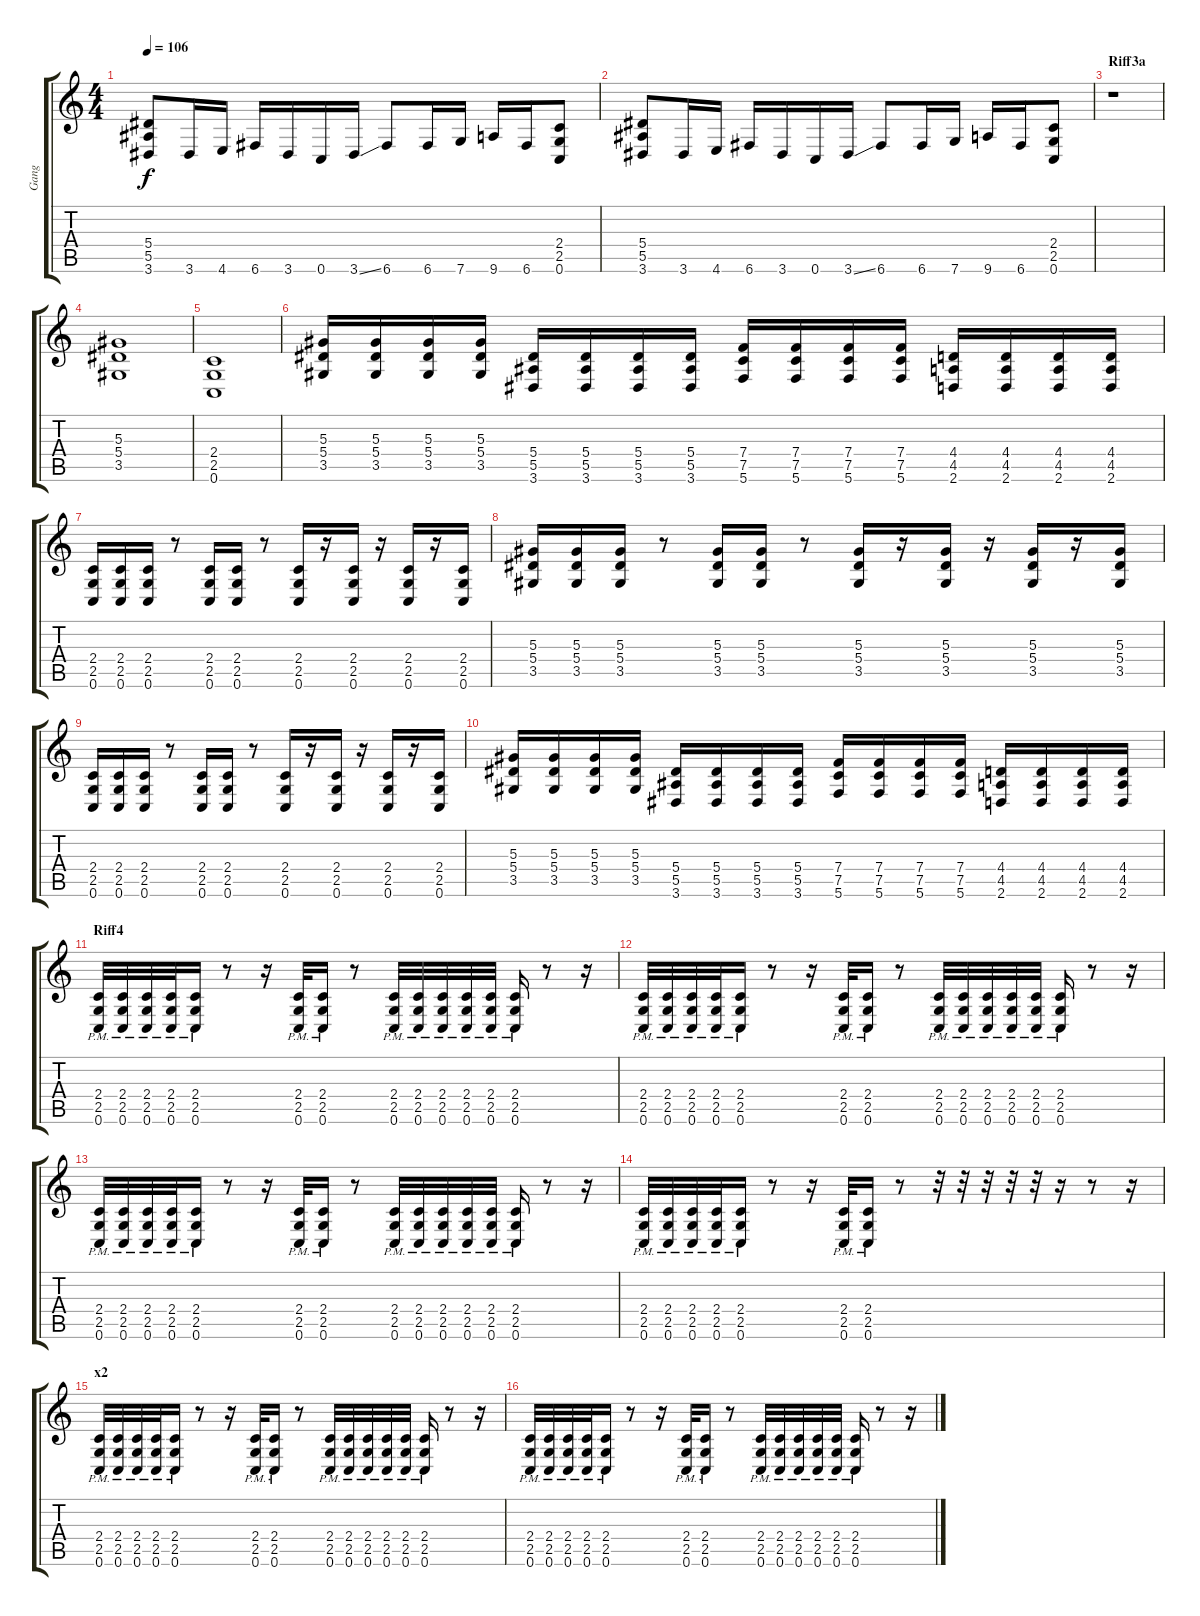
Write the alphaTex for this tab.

\track ("Gang" "Gang") {instrument distortionguitar}
\staff {score tabs}
\tuning (C4 G3 Eb3 Bb2 F2 C2) {hide}
\ts (4 4)
\tempo 106
\clef g2
\ks c
(5.4 5.5 3.6).8{dy f} 3.6.16 4.6.16 6.6.16 3.6.16 0.6.16 3.6{ss}.16 6.6.8 6.6.16 7.6.16 9.6.16 6.6.16 (2.4 2.5 0.6).8 |
(5.4 5.5 3.6).8 3.6.16 4.6.16 6.6.16 3.6.16 0.6.16 3.6{ss}.16 6.6.8 6.6.16 7.6.16 9.6.16 6.6.16 (2.4 2.5 0.6).8 |
\section ("" "Riff3a")
r.1 |
(5.3 5.4 3.5).1 |
(2.4 2.5 0.6).1 |
(5.3 5.4 3.5).16 (5.3 5.4 3.5).16 (5.3 5.4 3.5).16 (5.3 5.4 3.5).16 (5.4 5.5 3.6).16 (5.4 5.5 3.6).16 (5.4 5.5 3.6).16 (5.4 5.5 3.6).16 (7.4 7.5 5.6).16 (7.4 7.5 5.6).16 (7.4 7.5 5.6).16 (7.4 7.5 5.6).16 (4.4 4.5 2.6).16 (4.4 4.5 2.6).16 (4.4 4.5 2.6).16 (4.4 4.5 2.6).16 |
(2.4 2.5 0.6).16 (2.4 2.5 0.6).16 (2.4 2.5 0.6).16 r.8 (2.4 2.5 0.6).16 (2.4 2.5 0.6).16 r.8 (2.4 2.5 0.6).16 r.16 (2.4 2.5 0.6).16 r.16 (2.4 2.5 0.6).16 r.16 (2.4 2.5 0.6).16 |
(5.3 5.4 3.5).16 (5.3 5.4 3.5).16 (5.3 5.4 3.5).16 r.8 (5.3 5.4 3.5).16 (5.3 5.4 3.5).16 r.8 (5.3 5.4 3.5).16 r.16 (5.3 5.4 3.5).16 r.16 (5.3 5.4 3.5).16 r.16 (5.3 5.4 3.5).16 |
(2.4 2.5 0.6).16 (2.4 2.5 0.6).16 (2.4 2.5 0.6).16 r.8 (2.4 2.5 0.6).16 (2.4 2.5 0.6).16 r.8 (2.4 2.5 0.6).16 r.16 (2.4 2.5 0.6).16 r.16 (2.4 2.5 0.6).16 r.16 (2.4 2.5 0.6).16 |
(5.3 5.4 3.5).16 (5.3 5.4 3.5).16 (5.3 5.4 3.5).16 (5.3 5.4 3.5).16 (5.4 5.5 3.6).16 (5.4 5.5 3.6).16 (5.4 5.5 3.6).16 (5.4 5.5 3.6).16 (7.4 7.5 5.6).16 (7.4 7.5 5.6).16 (7.4 7.5 5.6).16 (7.4 7.5 5.6).16 (4.4 4.5 2.6).16 (4.4 4.5 2.6).16 (4.4 4.5 2.6).16 (4.4 4.5 2.6).16 |
\section ("" "Riff4")
(2.4{pm} 2.5 0.6).32 (2.4{pm} 2.5 0.6).32 (2.4{pm} 2.5 0.6).32 (2.4{pm} 2.5 0.6).32 (2.4{pm} 2.5 0.6).16 r.8 r.16 (2.4{pm} 2.5 0.6).32 (2.4{pm} 2.5 0.6).16 r.8 (2.4{pm} 2.5 0.6).32 (2.4{pm} 2.5 0.6).32 (2.4{pm} 2.5 0.6).32 (2.4{pm} 2.5 0.6).32 (2.4{pm} 2.5 0.6).32 (2.4{pm} 2.5 0.6).16 r.8 r.16 |
(2.4{pm} 2.5 0.6).32 (2.4{pm} 2.5 0.6).32 (2.4{pm} 2.5 0.6).32 (2.4{pm} 2.5 0.6).32 (2.4{pm} 2.5 0.6).16 r.8 r.16 (2.4{pm} 2.5 0.6).32 (2.4{pm} 2.5 0.6).16 r.8 (2.4{pm} 2.5 0.6).32 (2.4{pm} 2.5 0.6).32 (2.4{pm} 2.5 0.6).32 (2.4{pm} 2.5 0.6).32 (2.4{pm} 2.5 0.6).32 (2.4{pm} 2.5 0.6).16 r.8 r.16 |
(2.4{pm} 2.5 0.6).32 (2.4{pm} 2.5 0.6).32 (2.4{pm} 2.5 0.6).32 (2.4{pm} 2.5 0.6).32 (2.4{pm} 2.5 0.6).16 r.8 r.16 (2.4{pm} 2.5 0.6).32 (2.4{pm} 2.5 0.6).16 r.8 (2.4{pm} 2.5 0.6).32 (2.4{pm} 2.5 0.6).32 (2.4{pm} 2.5 0.6).32 (2.4{pm} 2.5 0.6).32 (2.4{pm} 2.5 0.6).32 (2.4{pm} 2.5 0.6).16 r.8 r.16 |
(2.4{pm} 2.5 0.6).32 (2.4{pm} 2.5 0.6).32 (2.4{pm} 2.5 0.6).32 (2.4{pm} 2.5 0.6).32 (2.4{pm} 2.5 0.6).16 r.8 r.16 (2.4{pm} 2.5 0.6).32 (2.4{pm} 2.5 0.6).16 r.8 r.32 r.32 r.32 r.32 r.32 r.16 r.8 r.16 |
\section ("" "x2")
(2.4{pm} 2.5 0.6).32 (2.4{pm} 2.5 0.6).32 (2.4{pm} 2.5 0.6).32 (2.4{pm} 2.5 0.6).32 (2.4{pm} 2.5 0.6).16 r.8 r.16 (2.4{pm} 2.5 0.6).32 (2.4{pm} 2.5 0.6).16 r.8 (2.4{pm} 2.5 0.6).32 (2.4{pm} 2.5 0.6).32 (2.4{pm} 2.5 0.6).32 (2.4{pm} 2.5 0.6).32 (2.4{pm} 2.5 0.6).32 (2.4{pm} 2.5 0.6).16 r.8 r.16 |
(2.4{pm} 2.5 0.6).32 (2.4{pm} 2.5 0.6).32 (2.4{pm} 2.5 0.6).32 (2.4{pm} 2.5 0.6).32 (2.4{pm} 2.5 0.6).16 r.8 r.16 (2.4{pm} 2.5 0.6).32 (2.4{pm} 2.5 0.6).16 r.8 (2.4{pm} 2.5 0.6).32 (2.4{pm} 2.5 0.6).32 (2.4{pm} 2.5 0.6).32 (2.4{pm} 2.5 0.6).32 (2.4{pm} 2.5 0.6).32 (2.4{pm} 2.5 0.6).16 r.8 r.16
